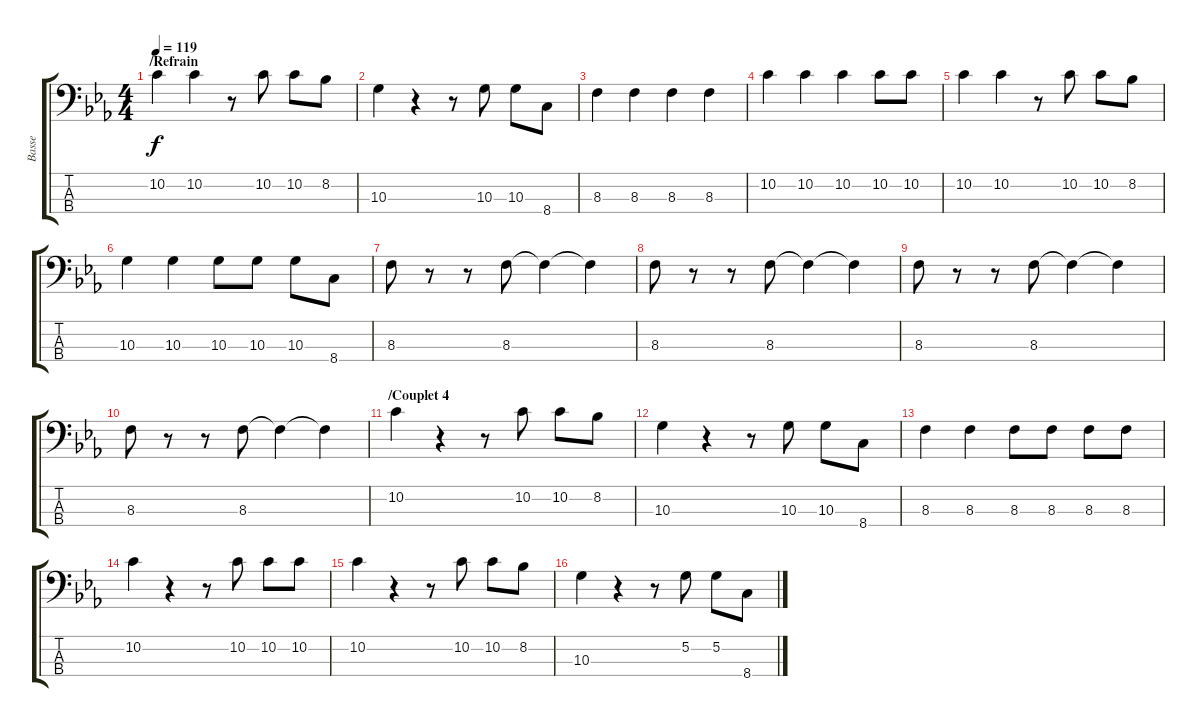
\track ("Basse" "Basse") {instrument fretlessbass}
\staff {score tabs}
\tuning (G2 D2 A1 E1) {hide}
\ts (4 4)
\section ("" "/Refrain")
\tempo 119
\clef f4
\ks cminor
10.2.4{dy f} 10.2.4 r.8 10.2.8 10.2.8 8.2.8 |
10.3.4 r.4 r.8 10.3.8 10.3.8 8.4.8 |
8.3.4 8.3.4 8.3.4 8.3.4 |
10.2.4 10.2.4 10.2.4 10.2.8 10.2.8 |
10.2.4 10.2.4 r.8 10.2.8 10.2.8 8.2.8 |
10.3.4 10.3.4 10.3.8 10.3.8 10.3.8 8.4.8 |
8.3.8 r.8 r.8 8.3.8 8.3{t}.4 8.3{t}.4 |
8.3.8 r.8 r.8 8.3.8 8.3{t}.4 8.3{t}.4 |
8.3.8 r.8 r.8 8.3.8 8.3{t}.4 8.3{t}.4 |
8.3.8 r.8 r.8 8.3.8 8.3{t}.4 8.3{t}.4 |
\section ("" "/Couplet 4")
10.2.4 r.4 r.8 10.2.8 10.2.8 8.2.8 |
10.3.4 r.4 r.8 10.3.8 10.3.8 8.4.8 |
8.3.4 8.3.4 8.3.8 8.3.8 8.3.8 8.3.8 |
10.2.4 r.4 r.8 10.2.8 10.2.8 10.2.8 |
10.2.4 r.4 r.8 10.2.8 10.2.8 8.2.8 |
10.3.4 r.4 r.8 5.2.8 5.2.8 8.4.8
